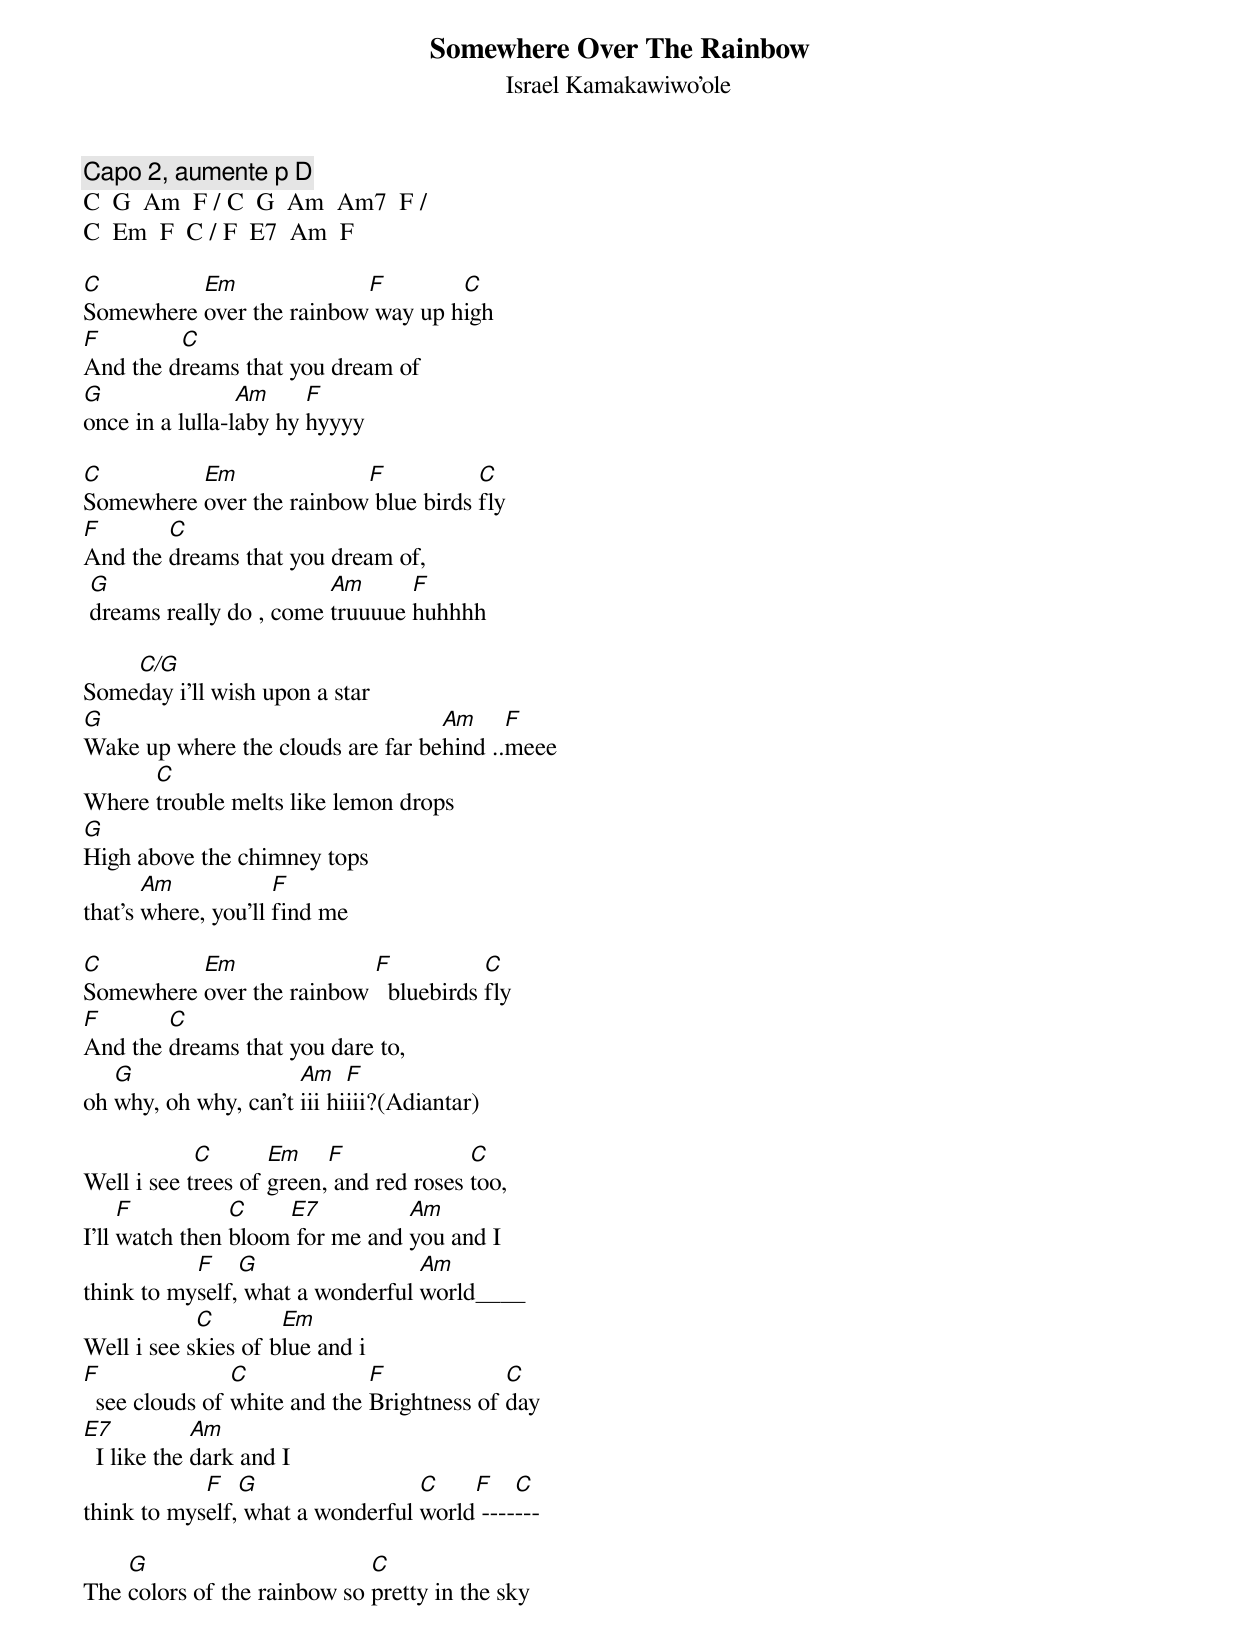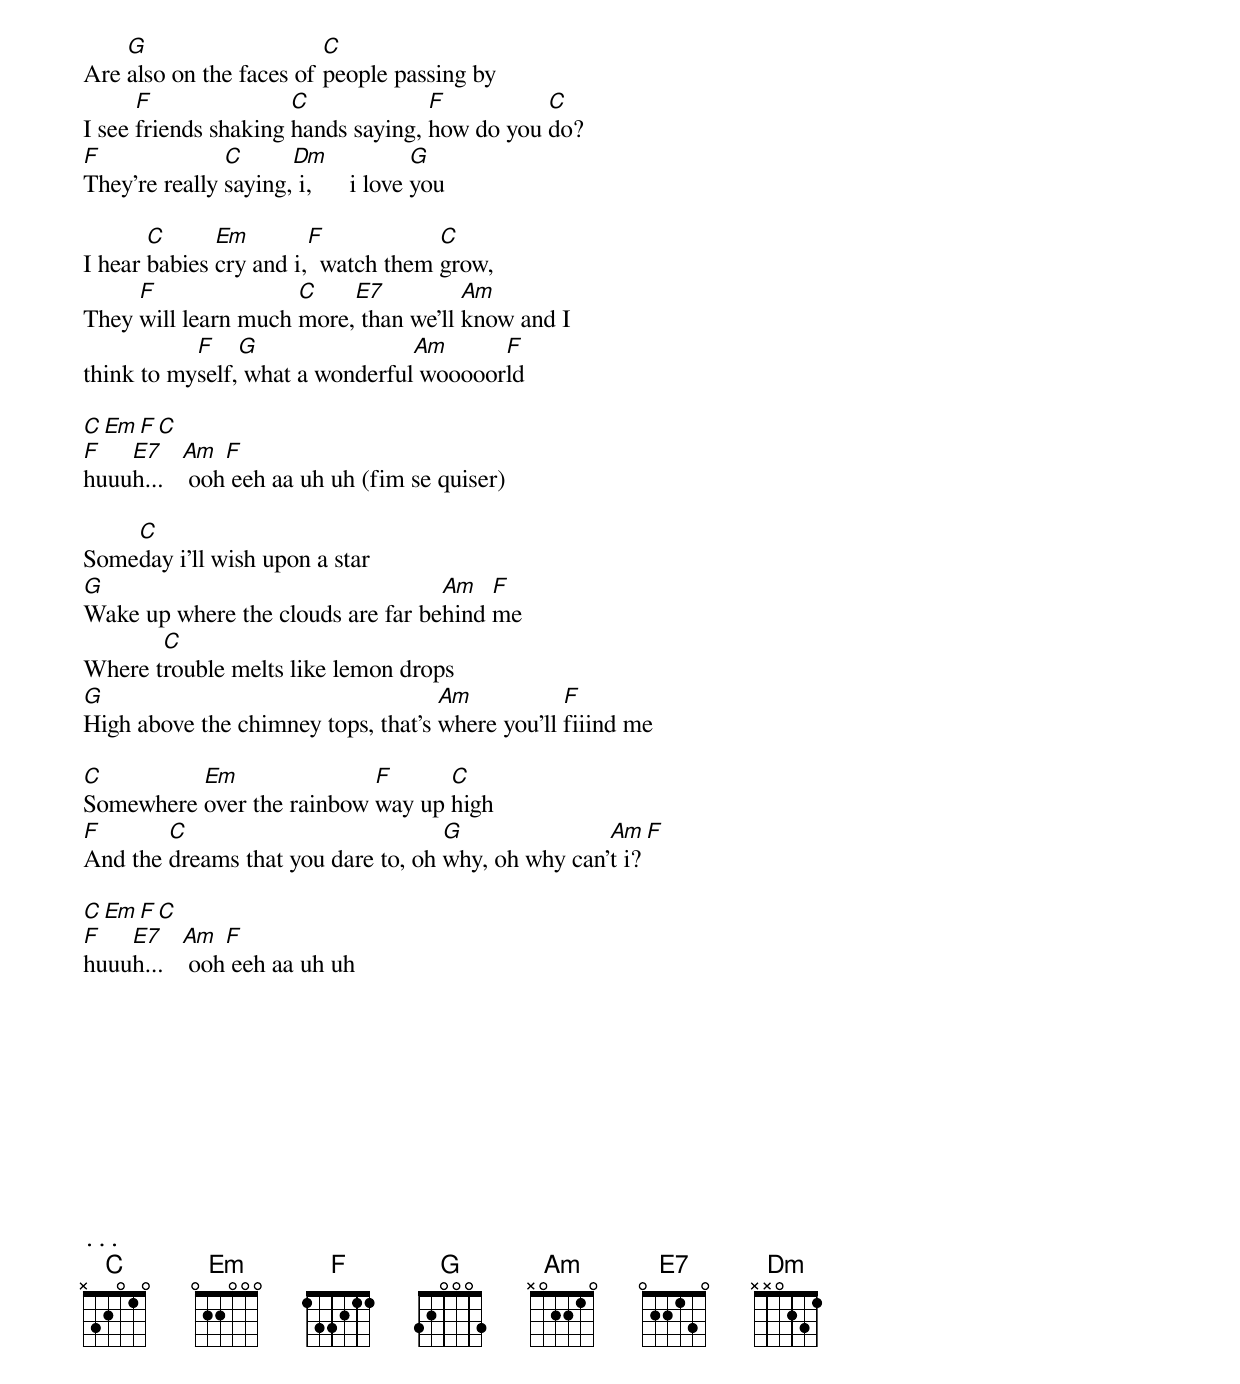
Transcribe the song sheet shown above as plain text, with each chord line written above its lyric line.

Somewhere Over The Rainbow
Israel Kamakawiwo'ole

Capo 2, aumente p D
C  G  Am  F / C  G  Am  Am7  F /
C  Em  F  C / F  E7  Am  F

C         Em              F        C
Somewhere over the rainbow way up high
F        C
And the dreams that you dream of
G                Am     F
once in a lulla-laby hy hyyyy

C         Em              F           C
Somewhere over the rainbow blue birds fly
F       C
And the dreams that you dream of,
 G                       Am      F
 dreams really do , come truuuue huhhhh

    C/G
Someday i'll wish upon a star
G                                  Am     F
Wake up where the clouds are far behind ..meee
      C
Where trouble melts like lemon drops
G
High above the chimney tops
       Am            F
that's where, you'll find me

C         Em               F           C
Somewhere over the rainbow   bluebirds fly
F       C
And the dreams that you dare to,
   G                  Am    F
oh why, oh why, can't iii hiiii?(Adiantar)

            C       Em    F              C
Well i see trees of green, and red roses too,
     F          C    E7          Am
I'll watch then bloom for me and you and I
           F    G                 Am
think to myself, what a wonderful world____
            C        Em
Well i see skies of blue and i
F               C             F             C
  see clouds of white and the Brightness of day
E7           Am
  I like the dark and I
            F   G                 C    F    C
think to myself, what a wonderful world -------

    G                        C
The colors of the rainbow so pretty in the sky
    G                    C
Are also on the faces of people passing by
      F               C             F          C
I see friends shaking hands saying, how do you do?
F              C      Dm              G
They're really saying, i,      i love you

       C      Em        F            C
I hear babies cry and i,  watch them grow,
     F               C    E7          Am
They will learn much more, than we'll know and I
           F    G                Am      F
think to myself, what a wonderful wooooorld

C   Em   F   C
F   E7     Am  F
huuuh...    ooh eeh aa uh uh (fim se quiser)

    C
Someday i'll wish upon a star
G                                  Am   F
Wake up where the clouds are far behind me
       C
Where trouble melts like lemon drops
G                                   Am           F
High above the chimney tops, that's where you'll fiiind me

C         Em               F      C
Somewhere over the rainbow way up high
F       C                           G               Am  F
And the dreams that you dare to, oh why, oh why can't i?

C   Em   F   C
F   E7     Am  F
huuuh...    ooh eeh aa uh uh










...
